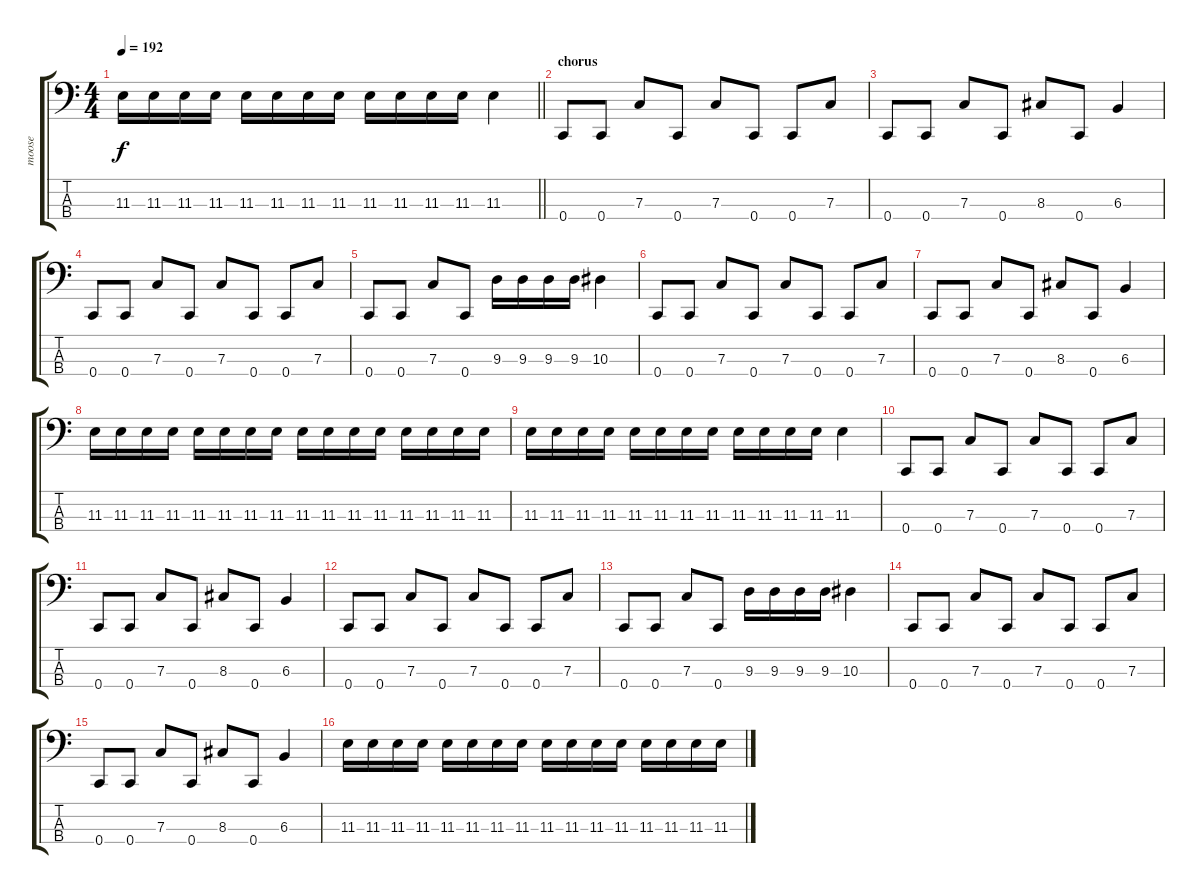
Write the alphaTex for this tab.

\track ("moose" "moose") {instrument slapbass1}
\staff {score tabs}
\tuning (Eb2 Bb1 F1 C1) {hide}
\ts (4 4)
\tempo 192
\clef f4
\barLineRight lightlight
\ks c
11.3.16{dy f} 11.3.16 11.3.16 11.3.16 11.3.16 11.3.16 11.3.16 11.3.16 11.3.16 11.3.16 11.3.16 11.3.16 11.3.4 |
\section ("" "chorus")
0.4.8 0.4.8 7.3.8 0.4.8 7.3.8 0.4.8 0.4.8 7.3.8 |
0.4.8 0.4.8 7.3.8 0.4.8 8.3.8 0.4.8 6.3.4 |
0.4.8 0.4.8 7.3.8 0.4.8 7.3.8 0.4.8 0.4.8 7.3.8 |
0.4.8 0.4.8 7.3.8 0.4.8 9.3.16 9.3.16 9.3.16 9.3.16 10.3.4 |
0.4.8 0.4.8 7.3.8 0.4.8 7.3.8 0.4.8 0.4.8 7.3.8 |
0.4.8 0.4.8 7.3.8 0.4.8 8.3.8 0.4.8 6.3.4 |
11.3.16 11.3.16 11.3.16 11.3.16 11.3.16 11.3.16 11.3.16 11.3.16 11.3.16 11.3.16 11.3.16 11.3.16 11.3.16 11.3.16 11.3.16 11.3.16 |
11.3.16 11.3.16 11.3.16 11.3.16 11.3.16 11.3.16 11.3.16 11.3.16 11.3.16 11.3.16 11.3.16 11.3.16 11.3.4 |
0.4.8 0.4.8 7.3.8 0.4.8 7.3.8 0.4.8 0.4.8 7.3.8 |
0.4.8 0.4.8 7.3.8 0.4.8 8.3.8 0.4.8 6.3.4 |
0.4.8 0.4.8 7.3.8 0.4.8 7.3.8 0.4.8 0.4.8 7.3.8 |
0.4.8 0.4.8 7.3.8 0.4.8 9.3.16 9.3.16 9.3.16 9.3.16 10.3.4 |
0.4.8 0.4.8 7.3.8 0.4.8 7.3.8 0.4.8 0.4.8 7.3.8 |
0.4.8 0.4.8 7.3.8 0.4.8 8.3.8 0.4.8 6.3.4 |
11.3.16 11.3.16 11.3.16 11.3.16 11.3.16 11.3.16 11.3.16 11.3.16 11.3.16 11.3.16 11.3.16 11.3.16 11.3.16 11.3.16 11.3.16 11.3.16
